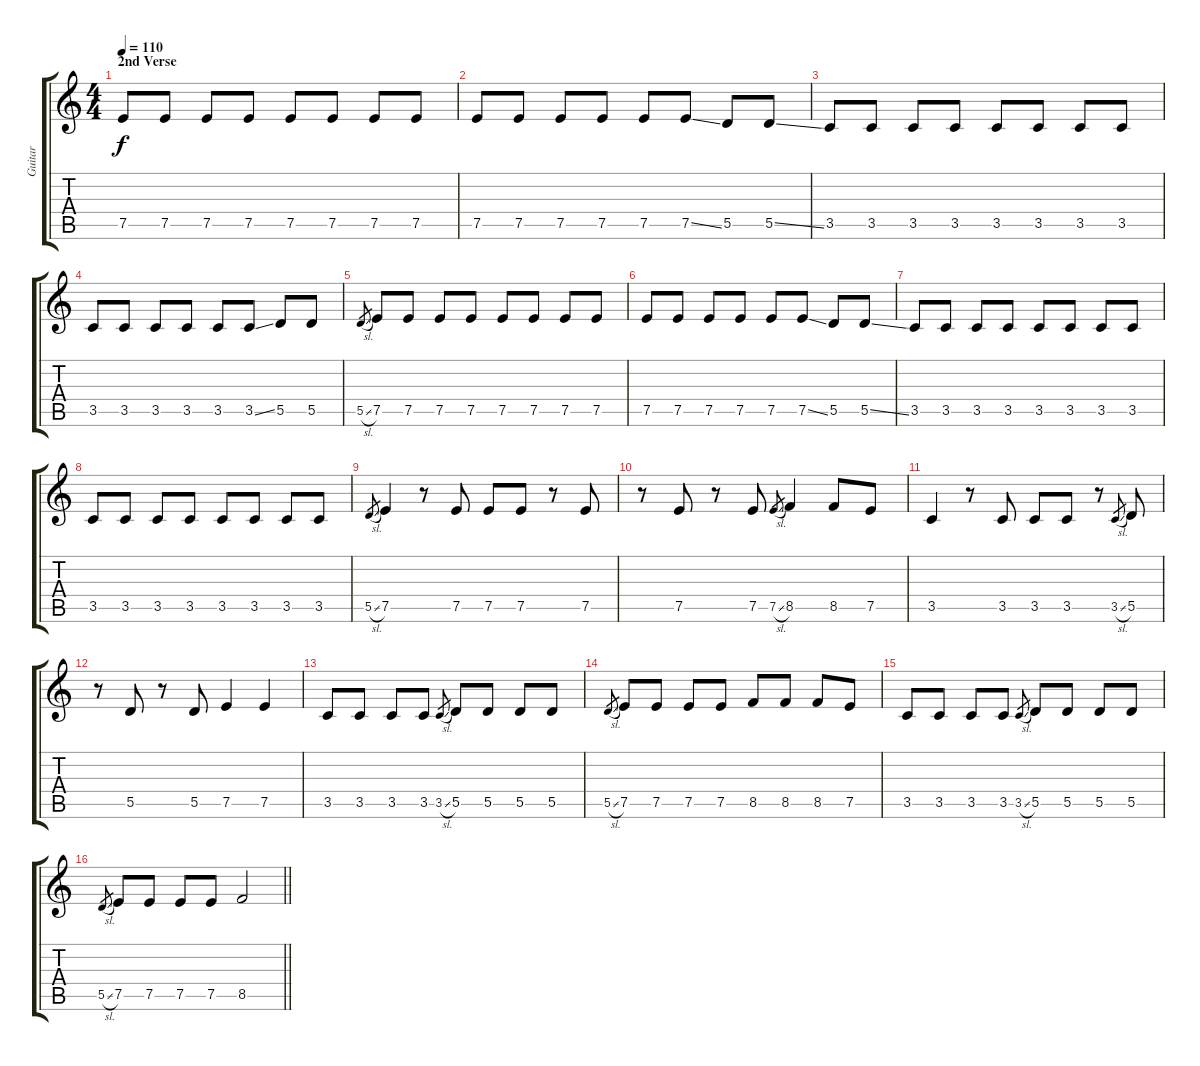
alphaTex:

\track ("Guitar" "Guitar") {instrument electricguitarjazz}
\staff {score tabs}
\tuning (E4 B3 G3 D3 A2 E2) {hide}
\ts (4 4)
\section ("" "2nd Verse")
\tempo 110
\clef g2
\ks c
7.5.8{dy f} 7.5.8 7.5.8 7.5.8 7.5.8 7.5.8 7.5.8 7.5.8 |
7.5.8 7.5.8 7.5.8 7.5.8 7.5.8 7.5{ss}.8 5.5.8 5.5{ss}.8 |
3.5.8 3.5.8 3.5.8 3.5.8 3.5.8 3.5.8 3.5.8 3.5.8 |
3.5.8 3.5.8 3.5.8 3.5.8 3.5.8 3.5{ss}.8 5.5.8 5.5.8 |
5.5{sl}.8{gr} 7.5.8 7.5.8 7.5.8 7.5.8 7.5.8 7.5.8 7.5.8 7.5.8 |
7.5.8 7.5.8 7.5.8 7.5.8 7.5.8 7.5{ss}.8 5.5.8 5.5{ss}.8 |
3.5.8 3.5.8 3.5.8 3.5.8 3.5.8 3.5.8 3.5.8 3.5.8 |
3.5.8 3.5.8 3.5.8 3.5.8 3.5.8 3.5.8 3.5.8 3.5.8 |
5.5{sl}.8{gr} 7.5.4 r.8 7.5.8 7.5.8 7.5.8 r.8 7.5.8 |
r.8 7.5.8 r.8 7.5.8 7.5{sl}.8{gr} 8.5.4 8.5.8 7.5.8 |
3.5.4 r.8 3.5.8 3.5.8 3.5.8 r.8 3.5{sl}.8{gr} 5.5.8 |
r.8 5.5.8 r.8 5.5.8 7.5.4 7.5.4 |
3.5.8 3.5.8 3.5.8 3.5.8 3.5{sl}.8{gr} 5.5.8 5.5.8 5.5.8 5.5.8 |
5.5{sl}.8{gr} 7.5.8 7.5.8 7.5.8 7.5.8 8.5.8 8.5.8 8.5.8 7.5.8 |
3.5.8 3.5.8 3.5.8 3.5.8 3.5{sl}.8{gr} 5.5.8 5.5.8 5.5.8 5.5.8 |
\barLineRight lightlight
5.5{sl}.8{gr} 7.5.8 7.5.8 7.5.8 7.5.8 8.5.2
